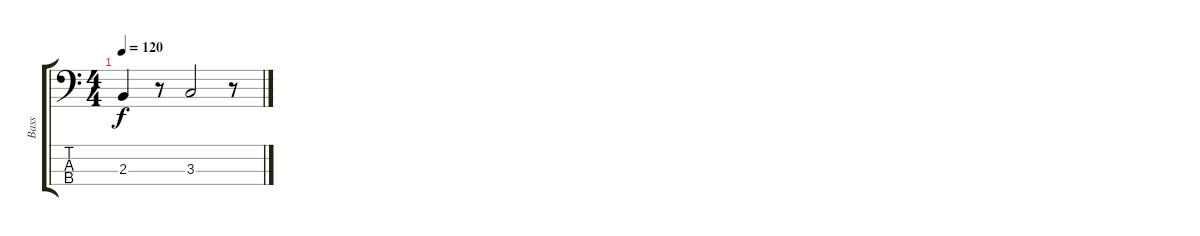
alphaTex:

\track ("Bass" "Bass") {instrument electricbassfinger}
\staff {score tabs}
\tuning (G2 D2 A1 E1) {hide}
\ts (4 4)
\tempo 120
\clef f4
\ks c
2.3.4{dy f} r.8 3.3.2 r.8
